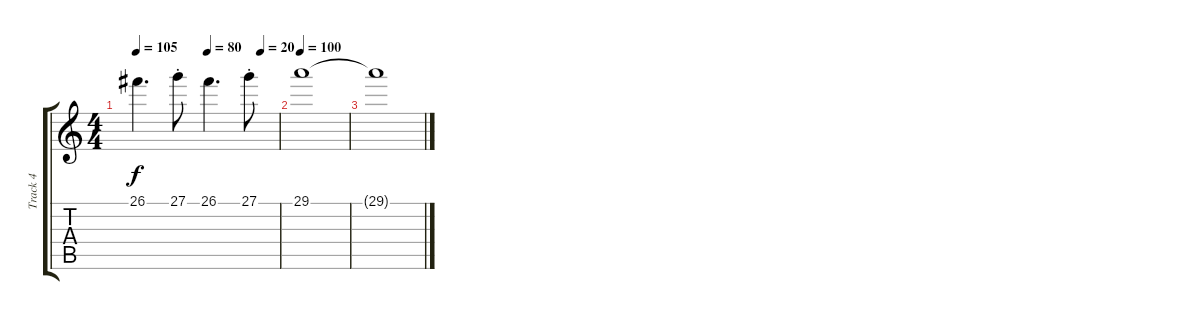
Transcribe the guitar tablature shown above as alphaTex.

\track ("Track 4" "Track 4") {instrument violin}
\staff {score tabs}
\tuning (E4 B3 G3 D3 A2 E2) {hide}
\ts (4 4)
\tempo 105
\tempo (80 0.5)
\tempo (20 0.875)
\clef g2
\ks c
26.1.4{d dy f} 27.1{st}.8 26.1.4{d} 27.1{st}.8 |
\tempo 100
29.1.1 |
29.1{t}.1
